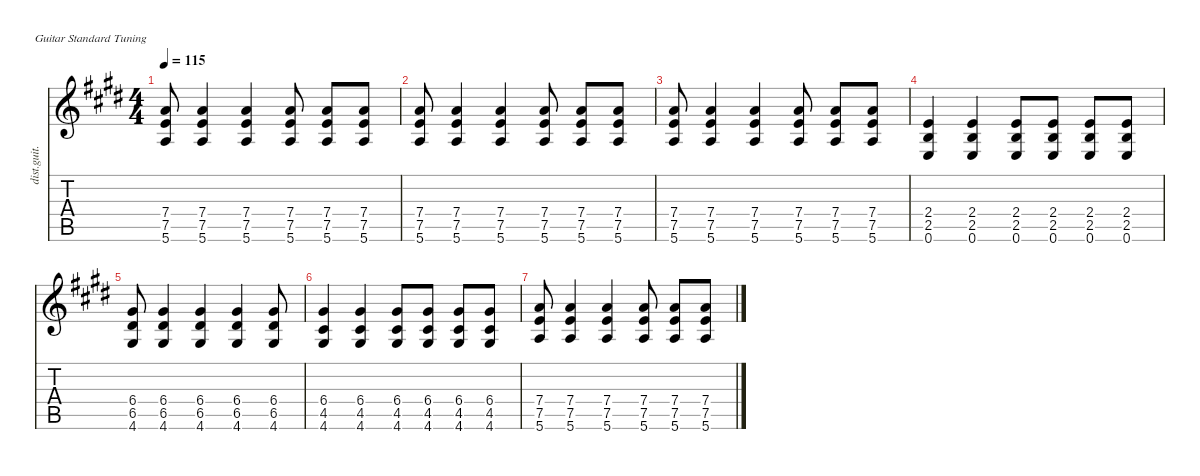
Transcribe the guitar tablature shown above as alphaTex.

\defaultSystemsLayout 4
\hideDynamics
\bracketExtendMode nobrackets
\otherSystemsTrackNameOrientation horizontal
\track ("Distortion Guitar" "dist.guit.") {instrument distortionguitar}
\staff {score tabs}
\tuning (E4 B3 G3 D3 A2 E2)
\ts (4 4)
\tempo 115
\clef g2
\ks e
(5.6{acc forcenatural} 7.5{acc forcenatural} 7.4{acc forcenatural}).8{dy mf beam Up} (5.6{acc forcenatural} 7.5{acc forcenatural} 7.4{acc forcenatural}).4{beam Up} (5.6{acc forcenatural} 7.5{acc forcenatural} 7.4{acc forcenatural}).4{beam Up} (5.6{acc forcenatural} 7.5{acc forcenatural} 7.4{acc forcenatural}).8{beam Up} (5.6{acc forcenatural} 7.5{acc forcenatural} 7.4{acc forcenatural}).8{beam Up} (5.6{acc forcenatural} 7.5{acc forcenatural} 7.4{acc forcenatural}).8{beam Up} |
(5.6{acc forcenatural} 7.5{acc forcenatural} 7.4{acc forcenatural}).8{beam Up} (5.6{acc forcenatural} 7.5{acc forcenatural} 7.4{acc forcenatural}).4{beam Up} (5.6{acc forcenatural} 7.5{acc forcenatural} 7.4{acc forcenatural}).4{beam Up} (5.6{acc forcenatural} 7.5{acc forcenatural} 7.4{acc forcenatural}).8{beam Up} (5.6{acc forcenatural} 7.5{acc forcenatural} 7.4{acc forcenatural}).8{beam Up} (5.6{acc forcenatural} 7.5{acc forcenatural} 7.4{acc forcenatural}).8{beam Up} |
(5.6{acc forcenatural} 7.5{acc forcenatural} 7.4{acc forcenatural}).8{beam Up} (5.6{acc forcenatural} 7.5{acc forcenatural} 7.4{acc forcenatural}).4{beam Up} (5.6{acc forcenatural} 7.5{acc forcenatural} 7.4{acc forcenatural}).4{beam Up} (5.6{acc forcenatural} 7.5{acc forcenatural} 7.4{acc forcenatural}).8{beam Up} (5.6{acc forcenatural} 7.5{acc forcenatural} 7.4{acc forcenatural}).8{beam Up} (5.6{acc forcenatural} 7.5{acc forcenatural} 7.4{acc forcenatural}).8{beam Up} |
(2.4{acc forcenatural} 2.5{acc forcenatural} 0.6{acc forcenatural}).4{beam Up} (2.4{acc forcenatural} 2.5{acc forcenatural} 0.6{acc forcenatural}).4{beam Up} (2.4{acc forcenatural} 2.5{acc forcenatural} 0.6{acc forcenatural}).8{beam Up} (2.4{acc forcenatural} 2.5{acc forcenatural} 0.6{acc forcenatural}).8{beam Up} (2.4{acc forcenatural} 2.5{acc forcenatural} 0.6{acc forcenatural}).8{beam Up} (2.4{acc forcenatural} 2.5{acc forcenatural} 0.6{acc forcenatural}).8{beam Up} |
(6.4{acc #} 6.5{acc #} 4.6{acc #}).8{beam Up} (6.4{acc #} 6.5{acc #} 4.6{acc #}).4{beam Up} (6.4{acc #} 6.5{acc #} 4.6{acc #}).4{beam Up} (6.4{acc #} 6.5{acc #} 4.6{acc #}).4{beam Up} (6.4{acc #} 6.5{acc #} 4.6{acc #}).8{beam Up} |
(4.5{acc #} 6.4{acc #} 4.6{acc #}).4{beam Up} (4.5{acc #} 6.4{acc #} 4.6{acc #}).4{beam Up} (4.5{acc #} 6.4{acc #} 4.6{acc #}).8{beam Up} (4.5{acc #} 6.4{acc #} 4.6{acc #}).8{beam Up} (4.5{acc #} 6.4{acc #} 4.6{acc #}).8{beam Up} (4.5{acc #} 6.4{acc #} 4.6{acc #}).8{beam Up} |
(5.6{acc forcenatural} 7.5{acc forcenatural} 7.4{acc forcenatural}).8{beam Up} (5.6{acc forcenatural} 7.5{acc forcenatural} 7.4{acc forcenatural}).4{beam Up} (5.6{acc forcenatural} 7.5{acc forcenatural} 7.4{acc forcenatural}).4{beam Up} (5.6{acc forcenatural} 7.5{acc forcenatural} 7.4{acc forcenatural}).8{beam Up} (5.6{acc forcenatural} 7.5{acc forcenatural} 7.4{acc forcenatural}).8{beam Up} (5.6{acc forcenatural} 7.5{acc forcenatural} 7.4{acc forcenatural}).8{beam Up}
